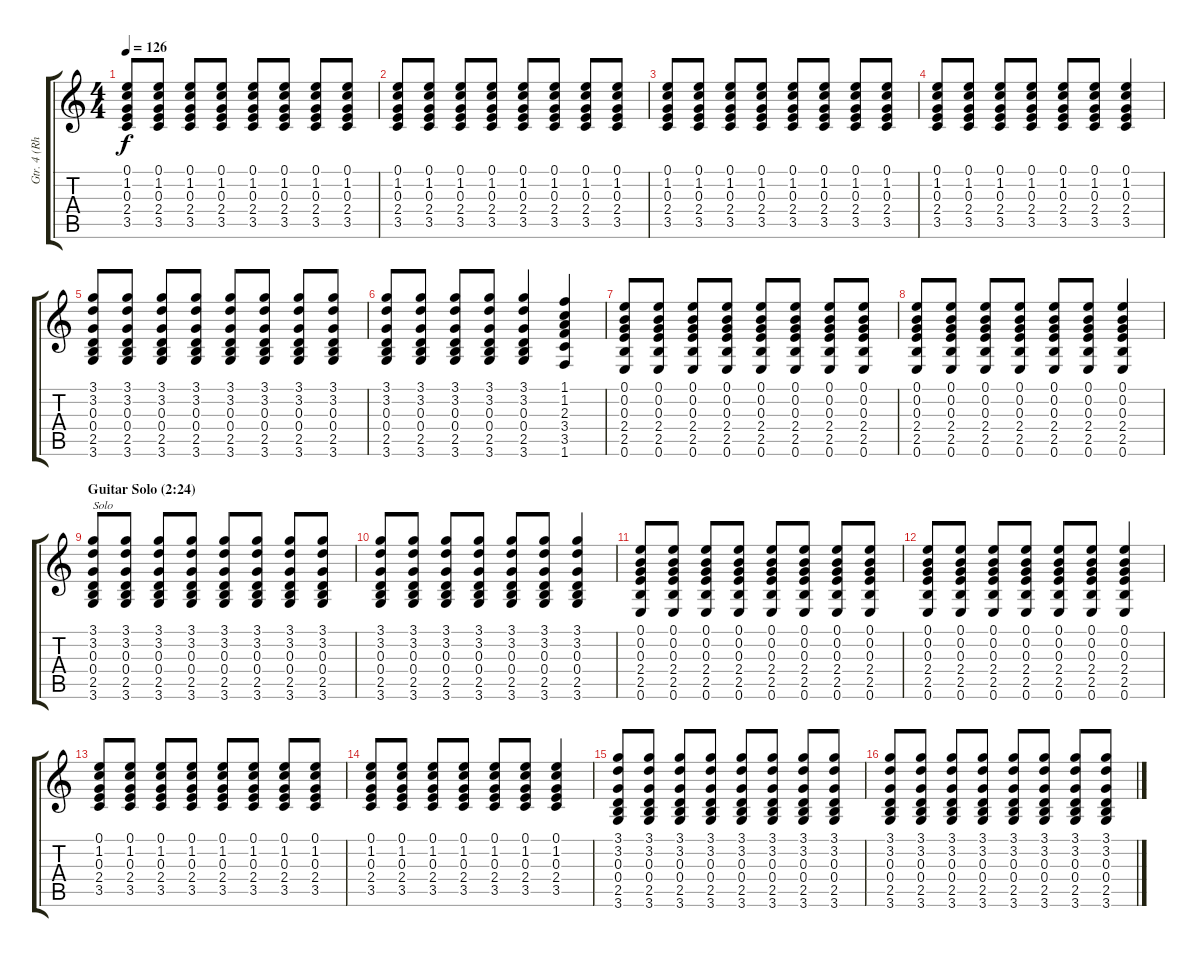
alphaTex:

\track ("Gtr. 4 (Rhythm)" "Gtr. 4 (Rh") {instrument acousticguitarsteel}
\staff {score tabs}
\tuning (E4 B3 G3 D3 A2 E2) {hide}
\ts (4 4)
\tempo 126
\clef g2
\ks c
(0.1 1.2 0.3 2.4 3.5).8{dy f} (0.1 1.2 0.3 2.4 3.5).8 (0.1 1.2 0.3 2.4 3.5).8 (0.1 1.2 0.3 2.4 3.5).8 (0.1 1.2 0.3 2.4 3.5).8 (0.1 1.2 0.3 2.4 3.5).8 (0.1 1.2 0.3 2.4 3.5).8 (0.1 1.2 0.3 2.4 3.5).8 |
(0.1 1.2 0.3 2.4 3.5).8 (0.1 1.2 0.3 2.4 3.5).8 (0.1 1.2 0.3 2.4 3.5).8 (0.1 1.2 0.3 2.4 3.5).8 (0.1 1.2 0.3 2.4 3.5).8 (0.1 1.2 0.3 2.4 3.5).8 (0.1 1.2 0.3 2.4 3.5).8 (0.1 1.2 0.3 2.4 3.5).8 |
(0.1 1.2 0.3 2.4 3.5).8 (0.1 1.2 0.3 2.4 3.5).8 (0.1 1.2 0.3 2.4 3.5).8 (0.1 1.2 0.3 2.4 3.5).8 (0.1 1.2 0.3 2.4 3.5).8 (0.1 1.2 0.3 2.4 3.5).8 (0.1 1.2 0.3 2.4 3.5).8 (0.1 1.2 0.3 2.4 3.5).8 |
(0.1 1.2 0.3 2.4 3.5).8 (0.1 1.2 0.3 2.4 3.5).8 (0.1 1.2 0.3 2.4 3.5).8 (0.1 1.2 0.3 2.4 3.5).8 (0.1 1.2 0.3 2.4 3.5).8 (0.1 1.2 0.3 2.4 3.5).8 (0.1 1.2 0.3 2.4 3.5).4 |
(3.1 3.2 0.3 0.4 2.5 3.6).8 (3.1 3.2 0.3 0.4 2.5 3.6).8 (3.1 3.2 0.3 0.4 2.5 3.6).8 (3.1 3.2 0.3 0.4 2.5 3.6).8 (3.1 3.2 0.3 0.4 2.5 3.6).8 (3.1 3.2 0.3 0.4 2.5 3.6).8 (3.1 3.2 0.3 0.4 2.5 3.6).8 (3.1 3.2 0.3 0.4 2.5 3.6).8 |
(3.1 3.2 0.3 0.4 2.5 3.6).8 (3.1 3.2 0.3 0.4 2.5 3.6).8 (3.1 3.2 0.3 0.4 2.5 3.6).8 (3.1 3.2 0.3 0.4 2.5 3.6).8 (3.1 3.2 0.3 0.4 2.5 3.6).4 (1.1 1.2 2.3 3.4 3.5 1.6).4 |
(0.1 0.2 0.3 2.4 2.5 0.6).8 (0.1 0.2 0.3 2.4 2.5 0.6).8 (0.1 0.2 0.3 2.4 2.5 0.6).8 (0.1 0.2 0.3 2.4 2.5 0.6).8 (0.1 0.2 0.3 2.4 2.5 0.6).8 (0.1 0.2 0.3 2.4 2.5 0.6).8 (0.1 0.2 0.3 2.4 2.5 0.6).8 (0.1 0.2 0.3 2.4 2.5 0.6).8 |
(0.1 0.2 0.3 2.4 2.5 0.6).8 (0.1 0.2 0.3 2.4 2.5 0.6).8 (0.1 0.2 0.3 2.4 2.5 0.6).8 (0.1 0.2 0.3 2.4 2.5 0.6).8 (0.1 0.2 0.3 2.4 2.5 0.6).8 (0.1 0.2 0.3 2.4 2.5 0.6).8 (0.1 0.2 0.3 2.4 2.5 0.6).4 |
\section ("" "Guitar Solo (2:24)")
(3.1 3.2 0.3 0.4 2.5 3.6).8{txt "Solo"} (3.1 3.2 0.3 0.4 2.5 3.6).8 (3.1 3.2 0.3 0.4 2.5 3.6).8 (3.1 3.2 0.3 0.4 2.5 3.6).8 (3.1 3.2 0.3 0.4 2.5 3.6).8 (3.1 3.2 0.3 0.4 2.5 3.6).8 (3.1 3.2 0.3 0.4 2.5 3.6).8 (3.1 3.2 0.3 0.4 2.5 3.6).8 |
(3.1 3.2 0.3 0.4 2.5 3.6).8 (3.1 3.2 0.3 0.4 2.5 3.6).8 (3.1 3.2 0.3 0.4 2.5 3.6).8 (3.1 3.2 0.3 0.4 2.5 3.6).8 (3.1 3.2 0.3 0.4 2.5 3.6).8 (3.1 3.2 0.3 0.4 2.5 3.6).8 (3.1 3.2 0.3 0.4 2.5 3.6).4 |
(0.1 0.2 0.3 2.4 2.5 0.6).8 (0.1 0.2 0.3 2.4 2.5 0.6).8 (0.1 0.2 0.3 2.4 2.5 0.6).8 (0.1 0.2 0.3 2.4 2.5 0.6).8 (0.1 0.2 0.3 2.4 2.5 0.6).8 (0.1 0.2 0.3 2.4 2.5 0.6).8 (0.1 0.2 0.3 2.4 2.5 0.6).8 (0.1 0.2 0.3 2.4 2.5 0.6).8 |
(0.1 0.2 0.3 2.4 2.5 0.6).8 (0.1 0.2 0.3 2.4 2.5 0.6).8 (0.1 0.2 0.3 2.4 2.5 0.6).8 (0.1 0.2 0.3 2.4 2.5 0.6).8 (0.1 0.2 0.3 2.4 2.5 0.6).8 (0.1 0.2 0.3 2.4 2.5 0.6).8 (0.1 0.2 0.3 2.4 2.5 0.6).4 |
(0.1 1.2 0.3 2.4 3.5).8 (0.1 1.2 0.3 2.4 3.5).8 (0.1 1.2 0.3 2.4 3.5).8 (0.1 1.2 0.3 2.4 3.5).8 (0.1 1.2 0.3 2.4 3.5).8 (0.1 1.2 0.3 2.4 3.5).8 (0.1 1.2 0.3 2.4 3.5).8 (0.1 1.2 0.3 2.4 3.5).8 |
(0.1 1.2 0.3 2.4 3.5).8 (0.1 1.2 0.3 2.4 3.5).8 (0.1 1.2 0.3 2.4 3.5).8 (0.1 1.2 0.3 2.4 3.5).8 (0.1 1.2 0.3 2.4 3.5).8 (0.1 1.2 0.3 2.4 3.5).8 (0.1 1.2 0.3 2.4 3.5).4 |
(3.1 3.2 0.3 0.4 2.5 3.6).8 (3.1 3.2 0.3 0.4 2.5 3.6).8 (3.1 3.2 0.3 0.4 2.5 3.6).8 (3.1 3.2 0.3 0.4 2.5 3.6).8 (3.1 3.2 0.3 0.4 2.5 3.6).8 (3.1 3.2 0.3 0.4 2.5 3.6).8 (3.1 3.2 0.3 0.4 2.5 3.6).8 (3.1 3.2 0.3 0.4 2.5 3.6).8 |
(3.1 3.2 0.3 0.4 2.5 3.6).8 (3.1 3.2 0.3 0.4 2.5 3.6).8 (3.1 3.2 0.3 0.4 2.5 3.6).8 (3.1 3.2 0.3 0.4 2.5 3.6).8 (3.1 3.2 0.3 0.4 2.5 3.6).8 (3.1 3.2 0.3 0.4 2.5 3.6).8 (3.1 3.2 0.3 0.4 2.5 3.6).8 (3.1 3.2 0.3 0.4 2.5 3.6).8
